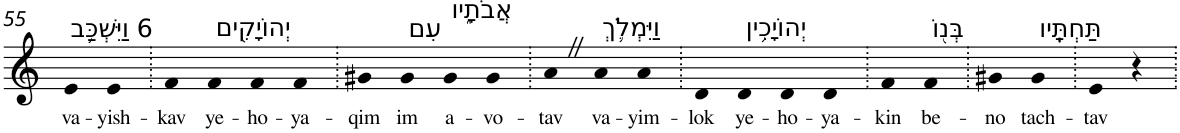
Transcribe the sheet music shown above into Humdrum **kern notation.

**kern	**text
*part1	*part1
*staff1	*staff1
*I"Piano	*
*I'Pno	*
!!LO:PB:g=z
*clefG2	*
*k[]	*
=55	=55
!LO:TX:a:t=6 וַיִּשְׁכַּ֥ב	!
!	!LO:LY:b
4e	va-
!	!LO:LY:b
4e	-yish-
=56.	=56.
!	!LO:LY:b
4f	-kav
!LO:TX:a:t=יְהוֹיָקִ֖ים	!
!	!LO:LY:b
4f	ye-
!	!LO:LY:b
4f	-ho-
!	!LO:LY:b
4f	-ya-
=57.	=57.
!	!LO:LY:b
4g#X	-qim
!LO:TX:a:t=עִם	!
!	!LO:LY:b
4g#	im
!LO:TX:a:t=אֲבֹתָ֑יו	!
!	!LO:LY:b
4g#	a-
!	!LO:LY:b
4g#	-vo-
=58.	=58.
!	!LO:LY:b
4aZ	-tav
!LO:TX:a:t=וַיִּמְלֹ֛ךְ	!
!	!LO:LY:b
4a	va-
!	!LO:LY:b
4a	-yim-
=59.	=59.
!	!LO:LY:b
4d	-lok
!LO:TX:a:t=יְהוֹיָכִ֥ין	!
!	!LO:LY:b
4d	ye-
!	!LO:LY:b
4d	-ho-
!	!LO:LY:b
4d	-ya-
=60.	=60.
!	!LO:LY:b
4f	-kin
!LO:TX:a:t=בְּנ֖וֹ	!
!	!LO:LY:b
4f	be-
=61.	=61.
!	!LO:LY:b
4g#X	-no
!LO:TX:a:t=תַּחְתָּֽיו	!
!	!LO:LY:b
4g#	tach-
=62.	=62.
!	!LO:LY:b
4e	-tav
4r	.
=.	=.
*-	*-
